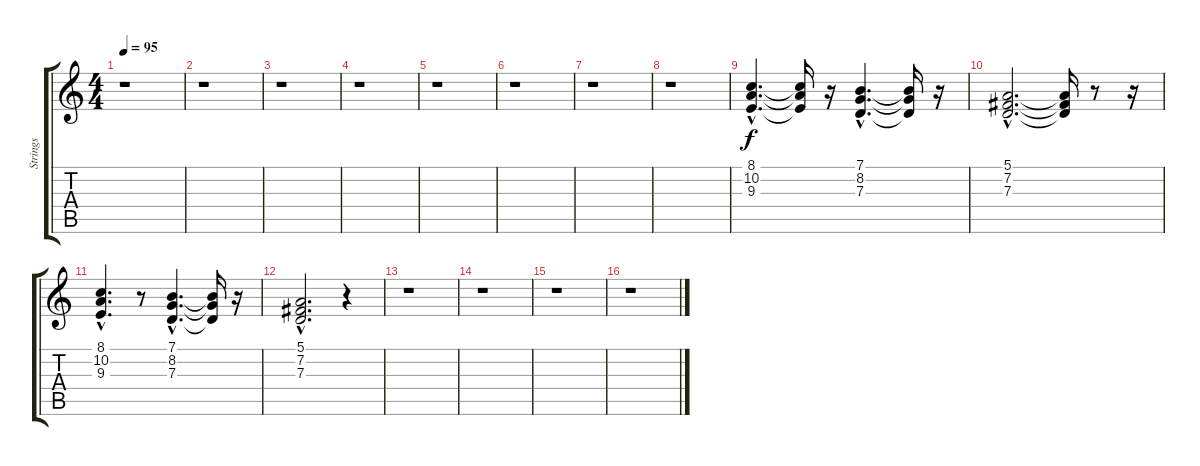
\track ("Strings" "Strings") {instrument lead6voice}
\staff {score tabs}
\tuning (E4 B3 G3 D3 A2 E2) {hide}
\ts (4 4)
\tempo 95
\clef g2
\ks c
r.1{dy f} |
r.1 |
r.1 |
r.1 |
r.1 |
r.1 |
r.1 |
r.1 |
(8.1{hac} 10.2{hac} 9.3{hac}).4{d} (8.1{t} 10.2{t} 9.3{t}).16 r.16 (7.1{hac} 8.2{hac} 7.3{hac}).4{d} (7.1{t} 8.2{t} 7.3{t}).16 r.16 |
(5.1{hac} 7.2{hac} 7.3{hac}).2{d} (5.1{t} 7.2{t} 7.3{t}).16 r.8 r.16 |
(8.1{hac} 10.2{hac} 9.3{hac}).4{d} r.8 (7.1{hac} 8.2{hac} 7.3{hac}).4{d} (7.1{t} 8.2{t} 7.3{t}).16 r.16 |
(5.1{hac} 7.2{hac} 7.3{hac}).2{d} r.4 |
r.1 |
r.1 |
r.1 |
r.1
